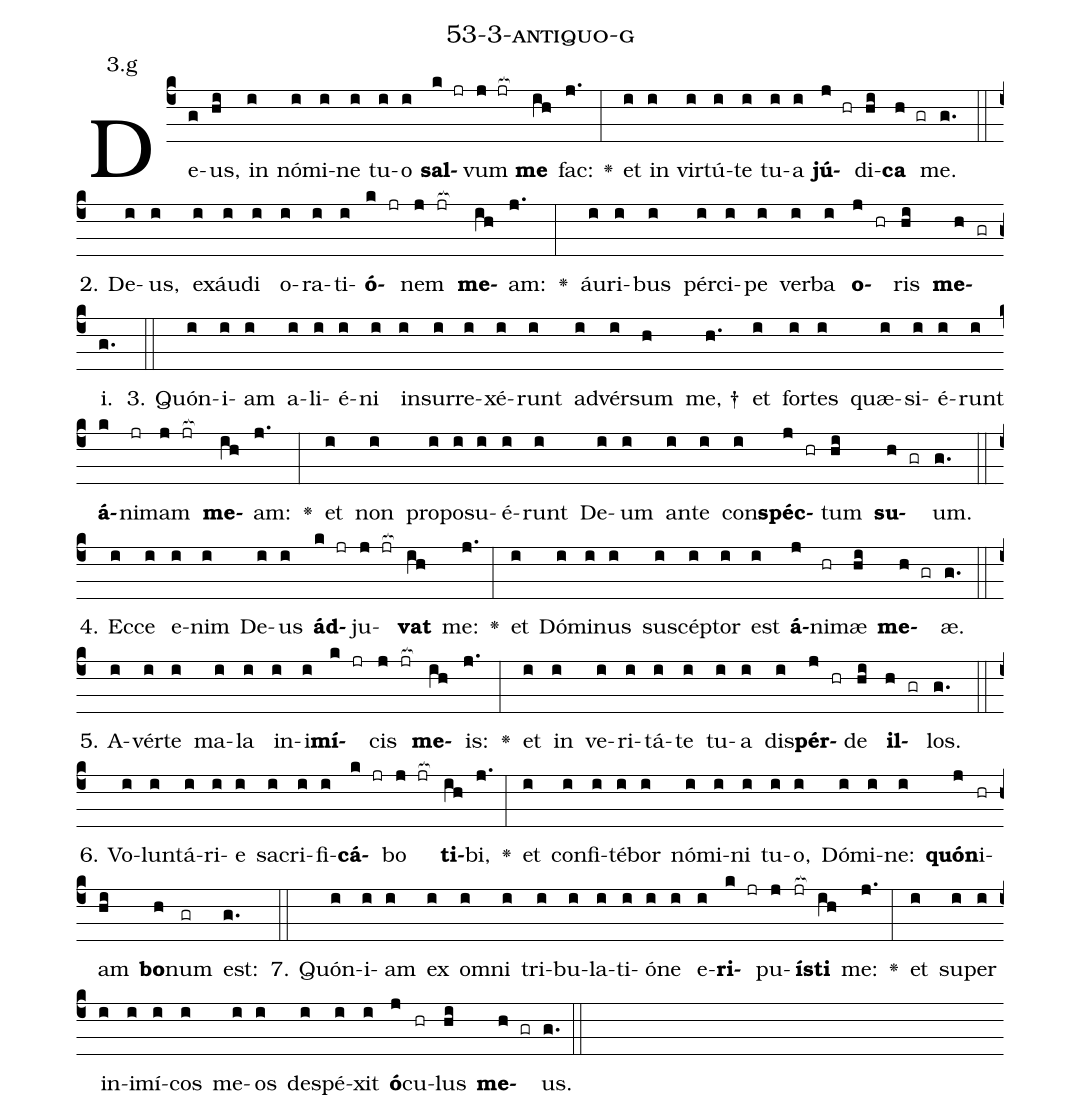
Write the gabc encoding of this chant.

name: 53-3-antiquo-g;
annotation: 3.g;
%%
(c4)De(g)us,(hi) in(i) nó(i)mi(i)ne(i) tu(i)o(i) <b>sal</b>(k jr)vum(j jr[ocb:1{]) <b>me</b>(ih[ocb:0}]) fac:(j.) <v>\greheightstar</v>(:) et(i) in(i) vir(i)tú(i)te(i) tu(i)a(i) <b>jú</b>(j hr)di(hi)<b>ca</b>(h gr) me.(g.) (::)
2. De(i)us,(i) ex(i)áu(i)di(i) o(i)ra(i)ti(i)<b>ó</b>(k jr)nem(j jr[ocb:1{]) <b>me</b>(ih[ocb:0}])am:(j.) <v>\greheightstar</v>(:) áu(i)ri(i)bus(i) pér(i)ci(i)pe(i) ver(i)ba(i) <b>o</b>(j hr)ris(hi) <b>me</b>(h gr)i.(g.) (::)
3. Quón(i)i(i)am(i) a(i)li(i)é(i)ni(i) in(i)sur(i)re(i)xé(i)runt(i) ad(i)vér(i)sum(h) me, †(h.) et(i) for(i)tes(i) quæ(i)si(i)é(i)runt(i) <b>á</b>(k)ni(jr)mam(j jr[ocb:1{]) <b>me</b>(ih[ocb:0}])am:(j.) <v>\greheightstar</v>(:) et(i) non(i) pro(i)po(i)su(i)é(i)runt(i) De(i)um(i) an(i)te(i) con(i)<b>spéc</b>(j hr)tum(hi) <b>su</b>(h gr)um.(g.) (::)
4. Ec(i)ce(i) e(i)nim(i) De(i)us(i) <b>ád</b>(k jr)ju(j jr[ocb:1{])<b>vat</b>(ih[ocb:0}]) me:(j.) <v>\greheightstar</v>(:) et(i) Dó(i)mi(i)nus(i) su(i)scép(i)tor(i) est(i) <b>á</b>(j)ni(hr)mæ(hi) <b>me</b>(h gr)æ.(g.) (::)
5. A(i)vér(i)te(i) ma(i)la(i) in(i)i(i)<b>mí</b>(k jr)cis(j jr[ocb:1{]) <b>me</b>(ih[ocb:0}])is:(j.) <v>\greheightstar</v>(:) et(i) in(i) ve(i)ri(i)tá(i)te(i) tu(i)a(i) dis(i)<b>pér</b>(j hr)de(hi) <b>il</b>(h gr)los.(g.) (::)
6. Vo(i)lun(i)tá(i)ri(i)e(i) sa(i)cri(i)fi(i)<b>cá</b>(k jr)bo(j jr[ocb:1{]) <b>ti</b>(ih[ocb:0}])bi,(j.) <v>\greheightstar</v>(:) et(i) con(i)fi(i)té(i)bor(i) nó(i)mi(i)ni(i) tu(i)o,(i) Dó(i)mi(i)ne:(i) <b>quón</b>(j)i(hr)am(hi) <b>bo</b>(h)num(gr) est:(g.) (::)
7. Quón(i)i(i)am(i) ex(i) om(i)ni(i) tri(i)bu(i)la(i)ti(i)ó(i)ne(i) e(i)<b>ri</b>(k jr)pu(j)<b>ís</b>(jr[ocb:1{])<b>ti</b>(ih[ocb:0}]) me:(j.) <v>\greheightstar</v>(:) et(i) su(i)per(i) in(i)i(i)mí(i)cos(i) me(i)os(i) de(i)spé(i)xit(i) <b>ó</b>(j)cu(hr)lus(hi) <b>me</b>(h gr)us.(g.) (::)
